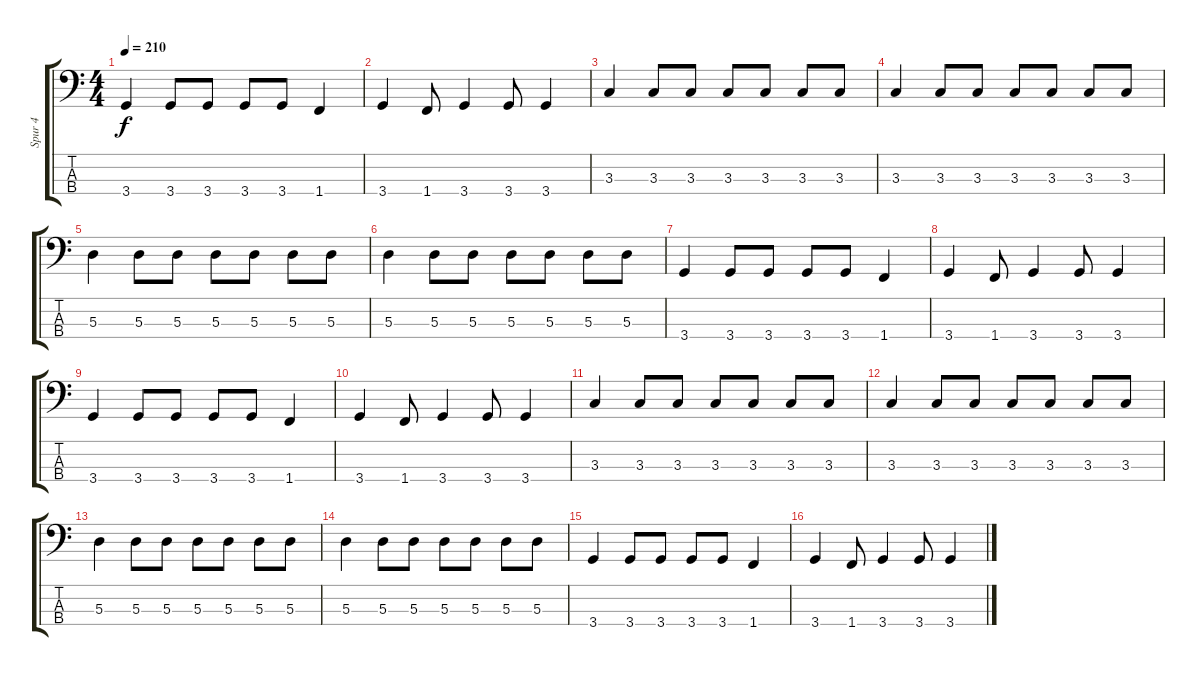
\track ("Spur 4" "Spur 4") {instrument electricbassfinger}
\staff {score tabs}
\tuning (G2 D2 A1 E1) {hide}
\ts (4 4)
\tempo 210
\clef f4
\ks c
3.4.4{dy f} 3.4.8 3.4.8 3.4.8 3.4.8 1.4.4 |
3.4.4 1.4.8 3.4.4 3.4.8 3.4.4 |
3.3.4 3.3.8 3.3.8 3.3.8 3.3.8 3.3.8 3.3.8 |
3.3.4 3.3.8 3.3.8 3.3.8 3.3.8 3.3.8 3.3.8 |
5.3.4 5.3.8 5.3.8 5.3.8 5.3.8 5.3.8 5.3.8 |
5.3.4 5.3.8 5.3.8 5.3.8 5.3.8 5.3.8 5.3.8 |
3.4.4 3.4.8 3.4.8 3.4.8 3.4.8 1.4.4 |
3.4.4 1.4.8 3.4.4 3.4.8 3.4.4 |
3.4.4 3.4.8 3.4.8 3.4.8 3.4.8 1.4.4 |
3.4.4 1.4.8 3.4.4 3.4.8 3.4.4 |
3.3.4 3.3.8 3.3.8 3.3.8 3.3.8 3.3.8 3.3.8 |
3.3.4 3.3.8 3.3.8 3.3.8 3.3.8 3.3.8 3.3.8 |
5.3.4 5.3.8 5.3.8 5.3.8 5.3.8 5.3.8 5.3.8 |
5.3.4 5.3.8 5.3.8 5.3.8 5.3.8 5.3.8 5.3.8 |
3.4.4 3.4.8 3.4.8 3.4.8 3.4.8 1.4.4 |
3.4.4 1.4.8 3.4.4 3.4.8 3.4.4
